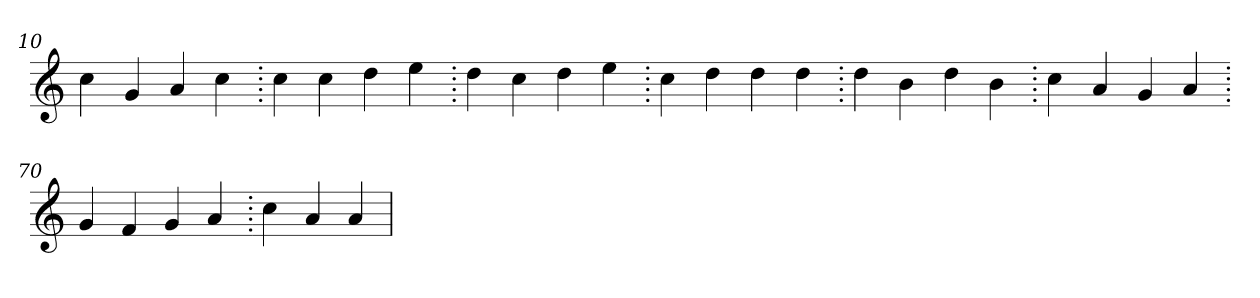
**kern
*part1
*staff1
*clefG2
=10.
4cc
4g
4a
4cc
=20.
4cc
4cc
4dd
4ee
=30.
4dd
4cc
4dd
4ee
=40.
4cc
4dd
4dd
4dd
=50.
4dd
4b
4dd
4b
=60.
4cc
4a
4g
4a
=70.
4g
4f
4g
4a
=80.
4cc
4a
4a
=
*-
